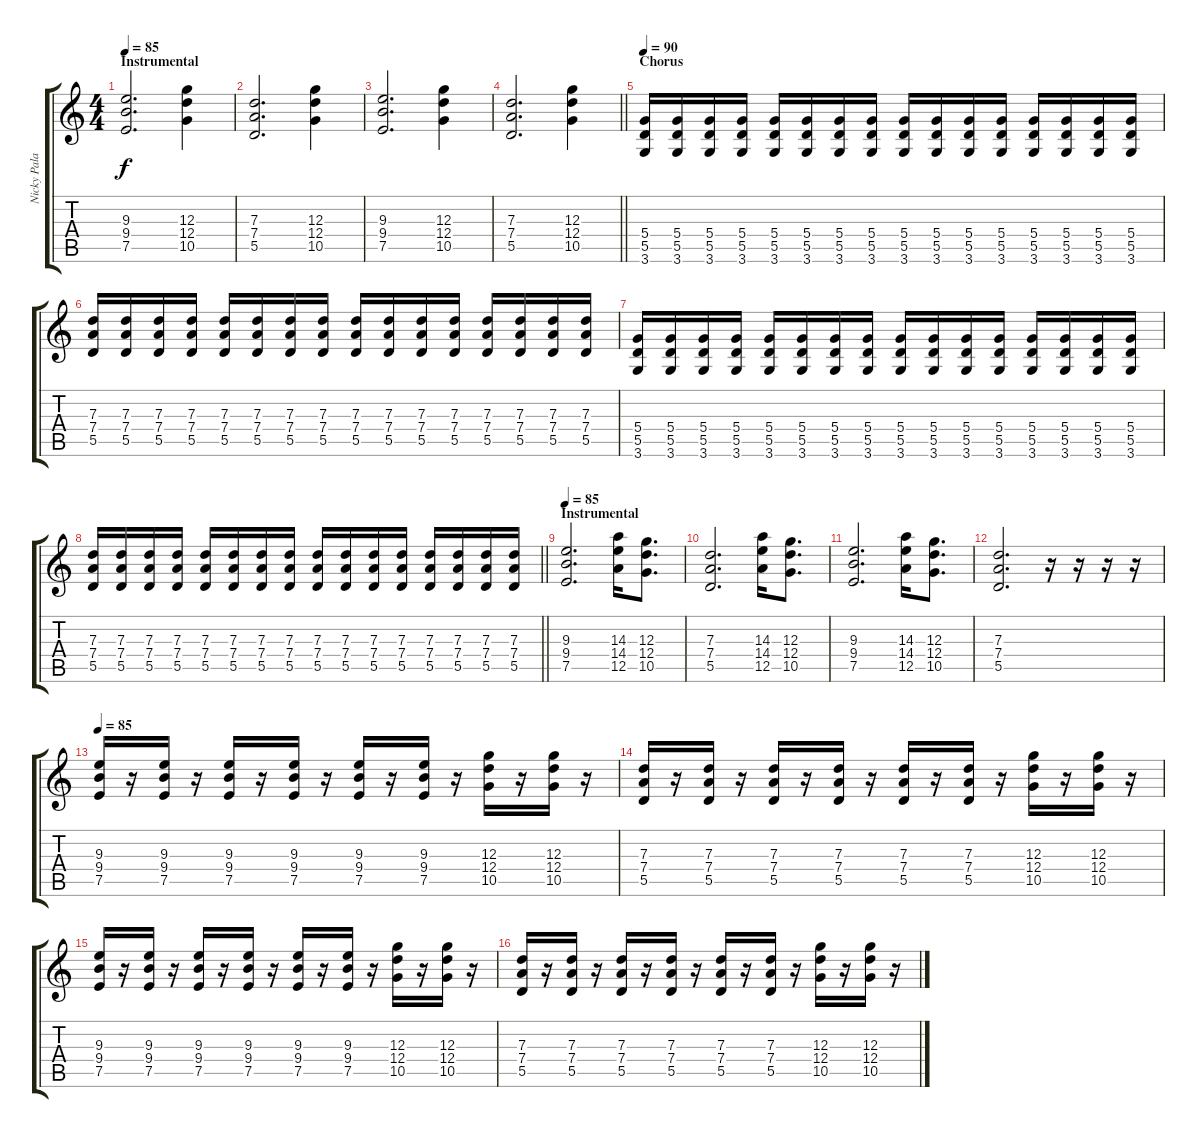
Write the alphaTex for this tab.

\track ("Nicky Palado (Lead Guitar)" "Nicky Pala") {instrument overdrivenguitar}
\staff {score tabs}
\tuning (E4 B3 G3 D3 A2 E2) {hide}
\ts (4 4)
\section ("" "Instrumental")
\tempo 85
\clef g2
\ks c
(9.3 9.4 7.5).2{d dy f} (12.3 12.4 10.5).4 |
(7.3 7.4 5.5).2{d} (12.3 12.4 10.5).4 |
(9.3 9.4 7.5).2{d} (12.3 12.4 10.5).4 |
\barLineRight lightlight
(7.3 7.4 5.5).2{d} (12.3 12.4 10.5).4 |
\section ("" "Chorus")
\tempo 90
(5.4 5.5 3.6).16 (5.4 5.5 3.6).16 (5.4 5.5 3.6).16 (5.4 5.5 3.6).16 (5.4 5.5 3.6).16 (5.4 5.5 3.6).16 (5.4 5.5 3.6).16 (5.4 5.5 3.6).16 (5.4 5.5 3.6).16 (5.4 5.5 3.6).16 (5.4 5.5 3.6).16 (5.4 5.5 3.6).16 (5.4 5.5 3.6).16 (5.4 5.5 3.6).16 (5.4 5.5 3.6).16 (5.4 5.5 3.6).16 |
(7.3 7.4 5.5).16 (7.3 7.4 5.5).16 (7.3 7.4 5.5).16 (7.3 7.4 5.5).16 (7.3 7.4 5.5).16 (7.3 7.4 5.5).16 (7.3 7.4 5.5).16 (7.3 7.4 5.5).16 (7.3 7.4 5.5).16 (7.3 7.4 5.5).16 (7.3 7.4 5.5).16 (7.3 7.4 5.5).16 (7.3 7.4 5.5).16 (7.3 7.4 5.5).16 (7.3 7.4 5.5).16 (7.3 7.4 5.5).16 |
(5.4 5.5 3.6).16 (5.4 5.5 3.6).16 (5.4 5.5 3.6).16 (5.4 5.5 3.6).16 (5.4 5.5 3.6).16 (5.4 5.5 3.6).16 (5.4 5.5 3.6).16 (5.4 5.5 3.6).16 (5.4 5.5 3.6).16 (5.4 5.5 3.6).16 (5.4 5.5 3.6).16 (5.4 5.5 3.6).16 (5.4 5.5 3.6).16 (5.4 5.5 3.6).16 (5.4 5.5 3.6).16 (5.4 5.5 3.6).16 |
\barLineRight lightlight
(7.3 7.4 5.5).16 (7.3 7.4 5.5).16 (7.3 7.4 5.5).16 (7.3 7.4 5.5).16 (7.3 7.4 5.5).16 (7.3 7.4 5.5).16 (7.3 7.4 5.5).16 (7.3 7.4 5.5).16 (7.3 7.4 5.5).16 (7.3 7.4 5.5).16 (7.3 7.4 5.5).16 (7.3 7.4 5.5).16 (7.3 7.4 5.5).16 (7.3 7.4 5.5).16 (7.3 7.4 5.5).16 (7.3 7.4 5.5).16 |
\section ("" "Instrumental")
\tempo 85
(9.3 9.4 7.5).2{d} (14.3 14.4 12.5).16 (12.3 12.4 10.5).8{d} |
(7.3 7.4 5.5).2{d} (14.3 14.4 12.5).16 (12.3 12.4 10.5).8{d} |
(9.3 9.4 7.5).2{d} (14.3 14.4 12.5).16 (12.3 12.4 10.5).8{d} |
(7.3 7.4 5.5).2{d} r.16 r.16 r.16 r.16 |
\tempo 85
(9.3 9.4 7.5).16 r.16 (9.3 9.4 7.5).16 r.16 (9.3 9.4 7.5).16 r.16 (9.3 9.4 7.5).16 r.16 (9.3 9.4 7.5).16 r.16 (9.3 9.4 7.5).16 r.16 (12.3 12.4 10.5).16 r.16 (12.3 12.4 10.5).16 r.16 |
(7.3 7.4 5.5).16 r.16 (7.3 7.4 5.5).16 r.16 (7.3 7.4 5.5).16 r.16 (7.3 7.4 5.5).16 r.16 (7.3 7.4 5.5).16 r.16 (7.3 7.4 5.5).16 r.16 (12.3 12.4 10.5).16 r.16 (12.3 12.4 10.5).16 r.16 |
(9.3 9.4 7.5).16 r.16 (9.3 9.4 7.5).16 r.16 (9.3 9.4 7.5).16 r.16 (9.3 9.4 7.5).16 r.16 (9.3 9.4 7.5).16 r.16 (9.3 9.4 7.5).16 r.16 (12.3 12.4 10.5).16 r.16 (12.3 12.4 10.5).16 r.16 |
(7.3 7.4 5.5).16 r.16 (7.3 7.4 5.5).16 r.16 (7.3 7.4 5.5).16 r.16 (7.3 7.4 5.5).16 r.16 (7.3 7.4 5.5).16 r.16 (7.3 7.4 5.5).16 r.16 (12.3 12.4 10.5).16 r.16 (12.3 12.4 10.5).16 r.16
